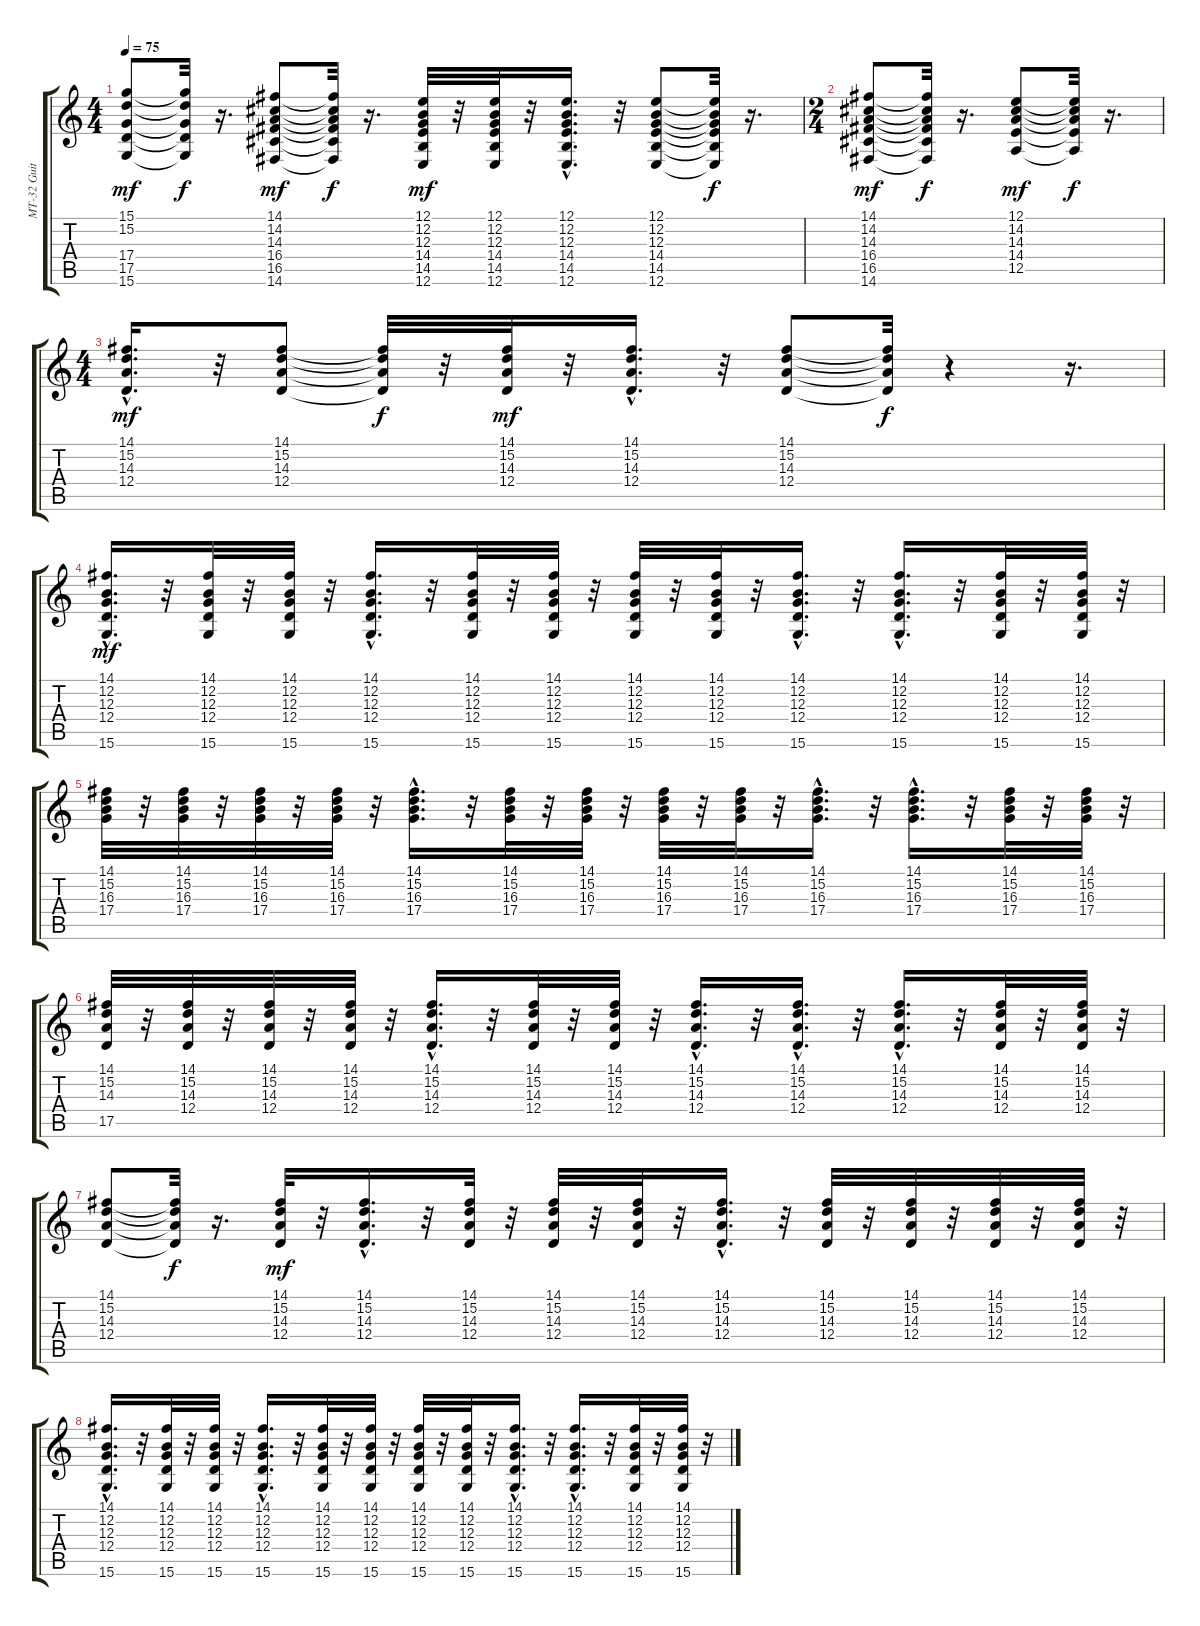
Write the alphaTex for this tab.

\track ("MT-32 Guitar 2" "MT-32 Guit") {instrument frenchhorn}
\staff {score tabs}
\tuning (E4 B3 G3 D3 A2 E2) {hide}
\ts (4 4)
\tempo 75
\clef g2
\ks c
(15.1 15.2 17.4 17.5 15.6).8{dy mf} (15.1{t} 15.2{t} 17.4{t} 17.5{t} 15.6{t}).32{dy f} r.16{d} (14.1 14.2 14.3 16.4 16.5 14.6).8{dy mf} (14.1{t} 14.2{t} 14.3{t} 16.4{t} 16.5{t} 14.6{t}).32{dy f} r.16{d} (12.1 12.2 12.3 14.4 14.5 12.6).32{dy mf} r.32 (12.1 12.2 12.3 14.4 14.5 12.6).32 r.32 (12.1{hac} 12.2{hac} 12.3{hac} 14.4{hac} 14.5{hac} 12.6{hac}).16{d} r.32 (12.1 12.2 12.3 14.4 14.5 12.6).8 (12.1{t} 12.2{t} 12.3{t} 14.4{t} 14.5{t} 12.6{t}).32{dy f} r.16{d} |
\ts (2 4)
(14.1 14.2 14.3 16.4 16.5 14.6).8{dy mf} (14.1{t} 14.2{t} 14.3{t} 16.4{t} 16.5{t} 14.6{t}).32{dy f} r.16{d} (12.1 14.2 14.3 14.4 12.5).8{dy mf} (12.1{t} 14.2{t} 14.3{t} 14.4{t} 12.5{t}).32{dy f} r.16{d} |
\ts (4 4)
(14.1{hac} 15.2{hac} 14.3{hac} 12.4{hac}).16{d dy mf} r.32 (14.1 15.2 14.3 12.4).8 (14.1{t} 15.2{t} 14.3{t} 12.4{t}).32{dy f} r.32 (14.1 15.2 14.3 12.4).32{dy mf} r.32 (14.1{hac} 15.2{hac} 14.3{hac} 12.4{hac}).16{d} r.32 (14.1 15.2 14.3 12.4).8 (14.1{t} 15.2{t} 14.3{t} 12.4{t}).32{dy f} r.4 r.16{d} |
(14.1{hac} 12.2{hac} 12.3{hac} 12.4{hac} 15.6{hac}).16{d dy mf} r.32 (14.1 12.2 12.3 12.4 15.6).32 r.32 (14.1 12.2 12.3 12.4 15.6).32 r.32 (14.1{hac} 12.2{hac} 12.3{hac} 12.4{hac} 15.6{hac}).16{d} r.32 (14.1 12.2 12.3 12.4 15.6).32 r.32 (14.1 12.2 12.3 12.4 15.6).32 r.32 (14.1 12.2 12.3 12.4 15.6).32 r.32 (14.1 12.2 12.3 12.4 15.6).32 r.32 (14.1{hac} 12.2{hac} 12.3{hac} 12.4{hac} 15.6{hac}).16{d} r.32 (14.1{hac} 12.2{hac} 12.3{hac} 12.4{hac} 15.6{hac}).16{d} r.32 (14.1 12.2 12.3 12.4 15.6).32 r.32 (14.1 12.2 12.3 12.4 15.6).32 r.32 |
(14.1 15.2 16.3 17.4).32 r.32 (14.1 15.2 16.3 17.4).32 r.32 (14.1 15.2 16.3 17.4).32 r.32 (14.1 15.2 16.3 17.4).32 r.32 (14.1{hac} 15.2{hac} 16.3{hac} 17.4{hac}).16{d} r.32 (14.1 15.2 16.3 17.4).32 r.32 (14.1 15.2 16.3 17.4).32 r.32 (14.1 15.2 16.3 17.4).32 r.32 (14.1 15.2 16.3 17.4).32 r.32 (14.1{hac} 15.2{hac} 16.3{hac} 17.4{hac}).16{d} r.32 (14.1{hac} 15.2{hac} 16.3{hac} 17.4{hac}).16{d} r.32 (14.1 15.2 16.3 17.4).32 r.32 (14.1 15.2 16.3 17.4).32 r.32 |
(14.1 15.2 14.3 17.5).32 r.32 (14.1 15.2 14.3 12.4).32 r.32 (14.1 15.2 14.3 12.4).32 r.32 (14.1 15.2 14.3 12.4).32 r.32 (14.1{hac} 15.2{hac} 14.3{hac} 12.4{hac}).16{d} r.32 (14.1 15.2 14.3 12.4).32 r.32 (14.1 15.2 14.3 12.4).32 r.32 (14.1{hac} 15.2{hac} 14.3{hac} 12.4{hac}).16{d} r.32 (14.1{hac} 15.2{hac} 14.3{hac} 12.4{hac}).16{d} r.32 (14.1{hac} 15.2{hac} 14.3{hac} 12.4{hac}).16{d} r.32 (14.1 15.2 14.3 12.4).32 r.32 (14.1 15.2 14.3 12.4).32 r.32 |
(14.1 15.2 14.3 12.4).8 (14.1{t} 15.2{t} 14.3{t} 12.4{t}).32{dy f} r.16{d} (14.1 15.2 14.3 12.4).32{dy mf} r.32 (14.1{hac} 15.2{hac} 14.3{hac} 12.4{hac}).16{d} r.32 (14.1 15.2 14.3 12.4).32 r.32 (14.1 15.2 14.3 12.4).32 r.32 (14.1 15.2 14.3 12.4).32 r.32 (14.1{hac} 15.2{hac} 14.3{hac} 12.4{hac}).16{d} r.32 (14.1 15.2 14.3 12.4).32 r.32 (14.1 15.2 14.3 12.4).32 r.32 (14.1 15.2 14.3 12.4).32 r.32 (14.1 15.2 14.3 12.4).32 r.32 |
(14.1{hac} 12.2{hac} 12.3{hac} 12.4{hac} 15.6{hac}).16{d} r.32 (14.1 12.2 12.3 12.4 15.6).32 r.32 (14.1 12.2 12.3 12.4 15.6).32 r.32 (14.1{hac} 12.2{hac} 12.3{hac} 12.4{hac} 15.6{hac}).16{d} r.32 (14.1 12.2 12.3 12.4 15.6).32 r.32 (14.1 12.2 12.3 12.4 15.6).32 r.32 (14.1 12.2 12.3 12.4 15.6).32 r.32 (14.1 12.2 12.3 12.4 15.6).32 r.32 (14.1{hac} 12.2{hac} 12.3{hac} 12.4{hac} 15.6{hac}).16{d} r.32 (14.1{hac} 12.2{hac} 12.3{hac} 12.4{hac} 15.6{hac}).16{d} r.32 (14.1 12.2 12.3 12.4 15.6).32 r.32 (14.1 12.2 12.3 12.4 15.6).32 r.32
